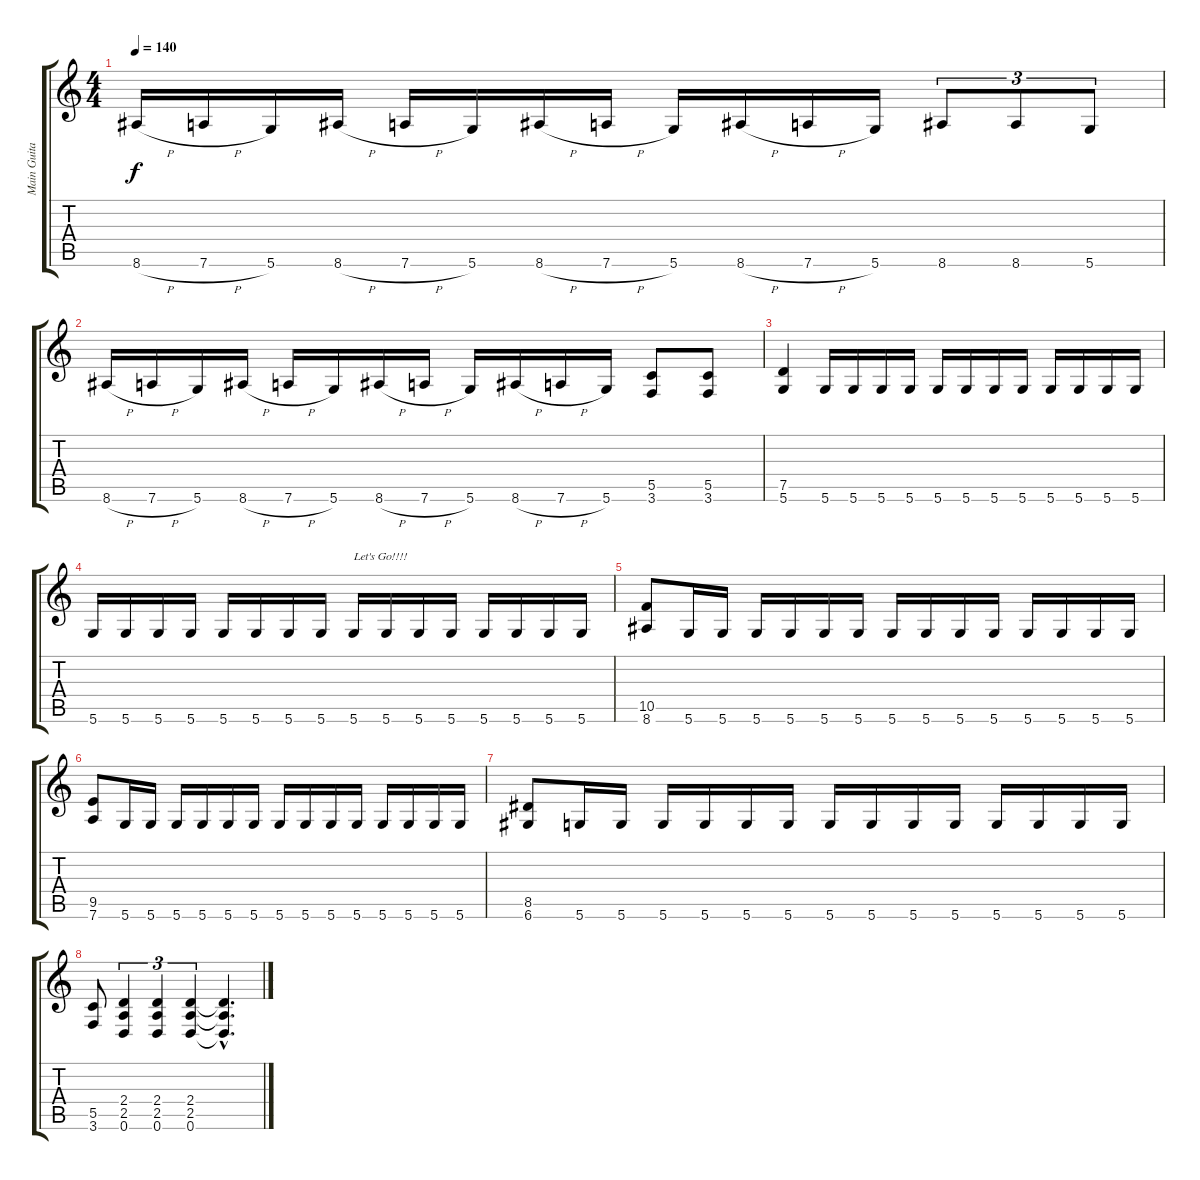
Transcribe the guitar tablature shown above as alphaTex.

\track ("Main Guitar" "Main Guita") {instrument distortionguitar}
\staff {score tabs}
\tuning (D4 A3 F3 C3 G2 D2) {hide}
\ts (4 4)
\tempo 140
\clef g2
\ks c
8.6{h}.16{dy f} 7.6{h}.16 5.6.16 8.6{h}.16 7.6{h}.16 5.6.16 8.6{h}.16 7.6{h}.16 5.6.16 8.6{h}.16 7.6{h}.16 5.6.16 8.6.8{tu (3 2)} 8.6.8{tu (3 2)} 5.6.8{tu (3 2)} |
8.6{h}.16 7.6{h}.16 5.6.16 8.6{h}.16 7.6{h}.16 5.6.16 8.6{h}.16 7.6{h}.16 5.6.16 8.6{h}.16 7.6{h}.16 5.6.16 (5.5 3.6).8 (5.5 3.6).8 |
(7.5 5.6).4 5.6.16 5.6.16 5.6.16 5.6.16 5.6.16 5.6.16 5.6.16 5.6.16 5.6.16 5.6.16 5.6.16 5.6.16 |
5.6.16 5.6.16 5.6.16 5.6.16 5.6.16 5.6.16 5.6.16 5.6.16 5.6.16{txt "Let's Go!!!!"} 5.6.16 5.6.16 5.6.16 5.6.16 5.6.16 5.6.16 5.6.16 |
(10.5 8.6).8 5.6.16 5.6.16 5.6.16 5.6.16 5.6.16 5.6.16 5.6.16 5.6.16 5.6.16 5.6.16 5.6.16 5.6.16 5.6.16 5.6.16 |
(9.5 7.6).8 5.6.16 5.6.16 5.6.16 5.6.16 5.6.16 5.6.16 5.6.16 5.6.16 5.6.16 5.6.16 5.6.16 5.6.16 5.6.16 5.6.16 |
(8.5 6.6).8 5.6.16 5.6.16 5.6.16 5.6.16 5.6.16 5.6.16 5.6.16 5.6.16 5.6.16 5.6.16 5.6.16 5.6.16 5.6.16 5.6.16 |
(5.5 3.6).8 (2.4 2.5 0.6).4{tu (3 2)} (2.4 2.5 0.6).4{tu (3 2)} (2.4 2.5 0.6).4{tu (3 2)} (2.4{hac t} 2.5{hac t} 0.6{hac t}).4{d}
